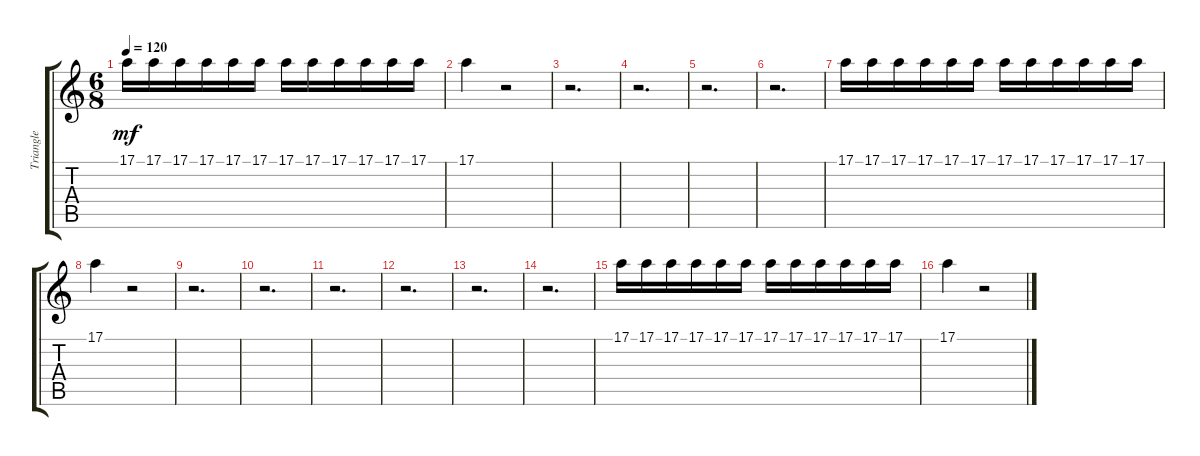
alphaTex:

\track ("Triangle" "Triangle") {instrument pizzicatostrings}
\staff {score tabs}
\tuning (E4 B3 G3 D3 A2 E2) {hide}
\ts (6 8)
\tempo 120
\clef g2
\ks c
17.1.16{dy mf} 17.1.16 17.1.16 17.1.16 17.1.16 17.1.16 17.1.16 17.1.16 17.1.16 17.1.16 17.1.16 17.1.16 |
17.1.4 r.2 |
r.2{d} |
r.2{d} |
r.2{d} |
r.2{d} |
17.1.16 17.1.16 17.1.16 17.1.16 17.1.16 17.1.16 17.1.16 17.1.16 17.1.16 17.1.16 17.1.16 17.1.16 |
17.1.4 r.2 |
r.2{d} |
r.2{d} |
r.2{d} |
r.2{d} |
r.2{d} |
r.2{d} |
17.1.16 17.1.16 17.1.16 17.1.16 17.1.16 17.1.16 17.1.16 17.1.16 17.1.16 17.1.16 17.1.16 17.1.16 |
17.1.4 r.2
